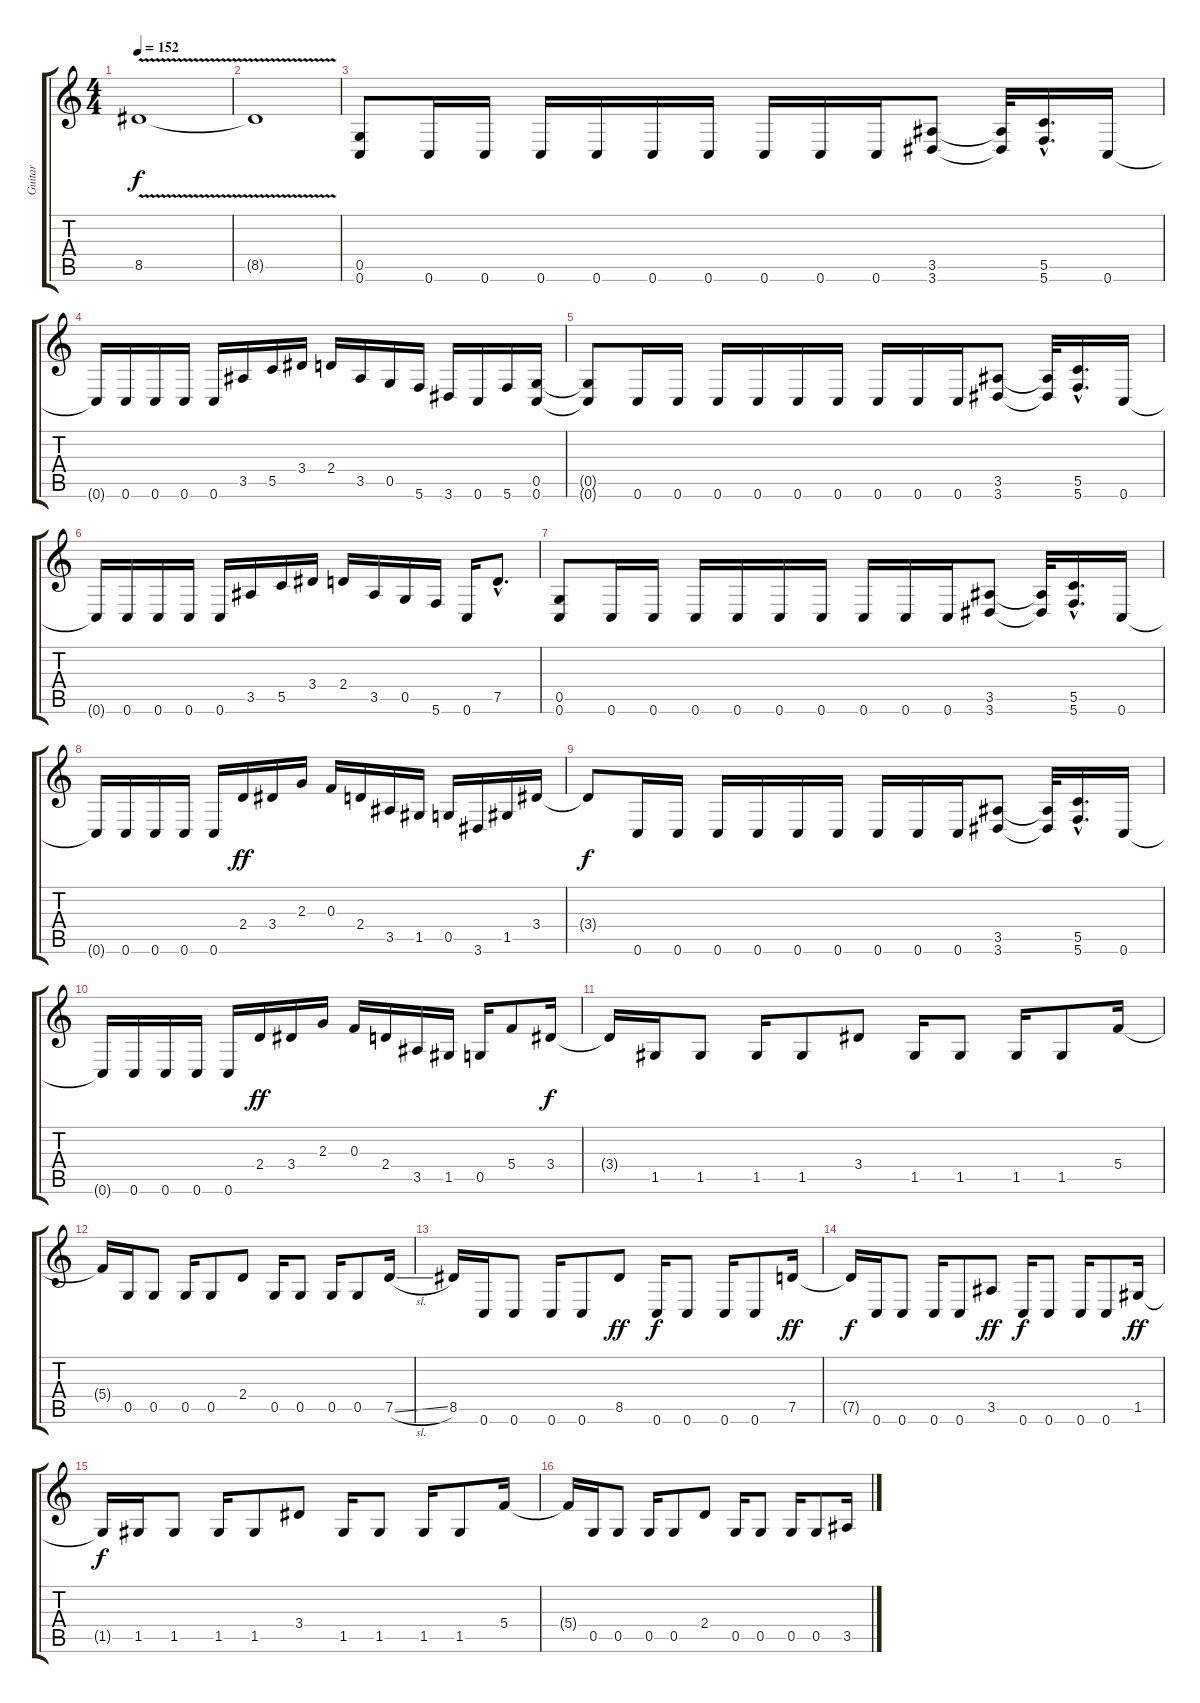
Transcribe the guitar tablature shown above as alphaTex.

\track ("Guitar" "Guitar") {instrument distortionguitar}
\staff {score tabs}
\tuning (D4 A3 F3 C3 G2 C2) {hide}
\ts (4 4)
\tempo 152
\clef g2
\ks c
8.5{v}.1{dy f} |
8.5{t}.1 |
(0.5 0.6).8{volume 13 balance 5} 0.6.16 0.6.16 0.6.16 0.6.16 0.6.16 0.6.16 0.6.16 0.6.16 0.6.16 (3.5 3.6).8 (3.5{t} 3.6{t}).32 (5.5{hac} 5.6{hac}).16{d} 0.6.16 |
0.6{t}.16 0.6.16 0.6.16 0.6.16 0.6.16 3.5.16 5.5.16 3.4.16 2.4.16 3.5.16 0.5.16 5.6.16 3.6.16 0.6.16 5.6.16 (0.5 0.6).16 |
(0.5{t} 0.6{t}).8 0.6.16 0.6.16 0.6.16 0.6.16 0.6.16 0.6.16 0.6.16 0.6.16 0.6.16 (3.5 3.6).8 (3.5{t} 3.6{t}).32 (5.5{hac} 5.6{hac}).16{d} 0.6.16 |
0.6{t}.16 0.6.16 0.6.16 0.6.16 0.6.16 3.5.16 5.5.16 3.4.16 2.4.16 3.5.16 0.5.16 5.6.16 0.6.16 7.5{hac}.8{d} |
(0.5 0.6).8 0.6.16 0.6.16 0.6.16 0.6.16 0.6.16 0.6.16 0.6.16 0.6.16 0.6.16 (3.5 3.6).8 (3.5{t} 3.6{t}).32 (5.5{hac} 5.6{hac}).16{d} 0.6.16 |
0.6{t}.16 0.6.16 0.6.16 0.6.16 0.6.16 2.4.16{dy ff} 3.4.16 2.3.16 0.3.16 2.4.16 3.5.16 1.5.16 0.5.16 3.6.16 1.5.16 3.4.16 |
3.4{t}.8{dy f} 0.6.16 0.6.16 0.6.16 0.6.16 0.6.16 0.6.16 0.6.16 0.6.16 0.6.16 (3.5 3.6).8 (3.5{t} 3.6{t}).32 (5.5{hac} 5.6{hac}).16{d} 0.6.16 |
0.6{t}.16 0.6.16 0.6.16 0.6.16 0.6.16 2.4.16{dy ff} 3.4.16 2.3.16 0.3.16 2.4.16 3.5.16 1.5.16 0.5.16 5.4.8 3.4.16{dy f} |
3.4{t}.16 1.5.16 1.5.8 1.5.16 1.5.8 3.4.8 1.5.16 1.5.8 1.5.16 1.5.8 5.4.16 |
5.4{t}.16 0.5.16 0.5.8 0.5.16 0.5.8 2.4.8 0.5.16 0.5.8 0.5.16 0.5.8 7.5{sl}.16 |
8.5.16 0.6.16 0.6.8 0.6.16 0.6.8 8.5.8{dy ff} 0.6.16{dy f} 0.6.8 0.6.16 0.6.8 7.5.16{dy ff} |
7.5{t}.16{dy f} 0.6.16 0.6.8 0.6.16 0.6.8 3.5.8{dy ff} 0.6.16{dy f} 0.6.8 0.6.16 0.6.8 1.5.16{dy ff} |
1.5{t}.16{dy f} 1.5.16 1.5.8 1.5.16 1.5.8 3.4.8 1.5.16 1.5.8 1.5.16 1.5.8 5.4.16 |
5.4{t}.16 0.5.16 0.5.8 0.5.16 0.5.8 2.4.8 0.5.16 0.5.8 0.5.16 0.5.8 3.5{sl}.16
